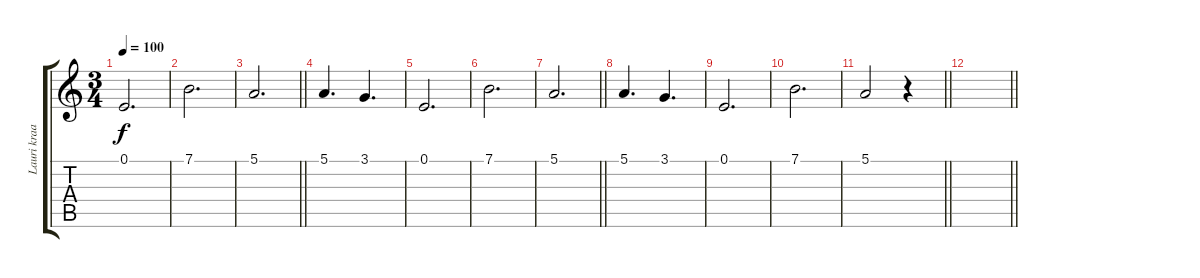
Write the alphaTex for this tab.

\track ("Lauri kraam" "Lauri kraa") {instrument bagpipe}
\staff {score tabs}
\tuning (E4 B3 G3 D3 A2 E2) {hide}
\ts (3 4)
\tempo 100
\clef g2
\ks c
0.1.2{d dy f} |
7.1.2{d} |
\barLineRight lightlight
5.1.2{d} |
5.1.4{d} 3.1.4{d} |
0.1.2{d} |
7.1.2{d} |
\barLineRight lightlight
5.1.2{d} |
5.1.4{d} 3.1.4{d} |
0.1.2{d} |
7.1.2{d} |
\barLineRight lightlight
5.1.2 r.4 |
\barLineRight lightlight
